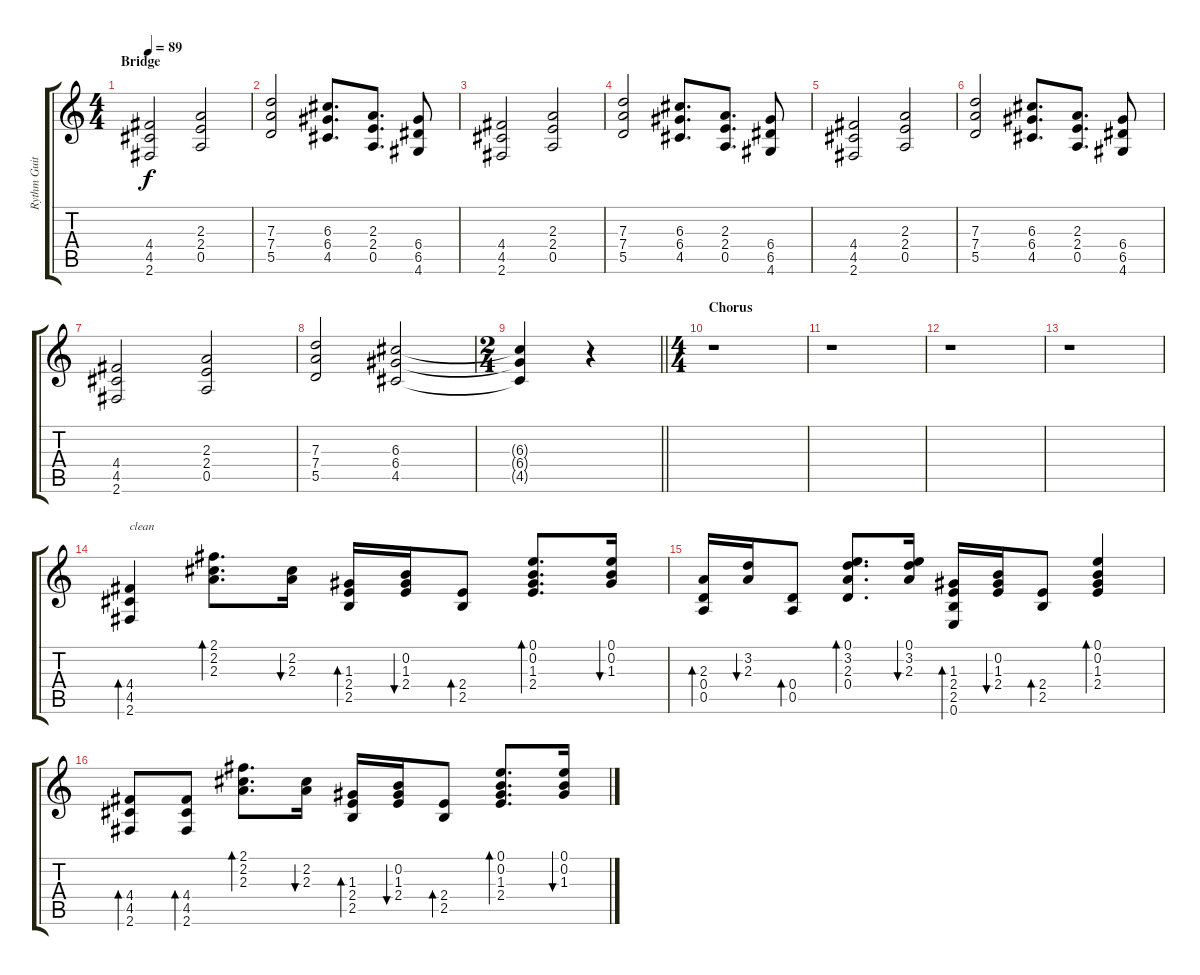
\track ("Rythm Guitar" "Rythm Guit") {instrument electricguitarclean}
\staff {score tabs}
\tuning (E4 B3 G3 D3 A2 E2) {hide}
\ts (4 4)
\section ("" "Bridge")
\tempo 89
\clef g2
\ks c
(4.4 4.5 2.6).2{dy f} (2.3 2.4 0.5).2 |
(7.3 7.4 5.5).2 (6.3 6.4 4.5).8{d} (2.3 2.4 0.5).8{d} (6.4 6.5 4.6).8 |
(4.4 4.5 2.6).2 (2.3 2.4 0.5).2 |
(7.3 7.4 5.5).2 (6.3 6.4 4.5).8{d} (2.3 2.4 0.5).8{d} (6.4 6.5 4.6).8 |
(4.4 4.5 2.6).2 (2.3 2.4 0.5).2 |
(7.3 7.4 5.5).2 (6.3 6.4 4.5).8{d} (2.3 2.4 0.5).8{d} (6.4 6.5 4.6).8 |
(4.4 4.5 2.6).2 (2.3 2.4 0.5).2 |
(7.3 7.4 5.5).2 (6.3 6.4 4.5).2 |
\ts (2 4)
\barLineRight lightlight
(6.3{t} 6.4{t} 4.5{t}).4 r.4 |
\ts (4 4)
\section ("" "Chorus")
r.1 |
r.1 |
r.1 |
r.1 |
(4.4 4.5 2.6).4{bd 30 txt "clean" instrument electricguitarclean} (2.1 2.2 2.3).8{d bd 30} (2.2 2.3).16{bu 30} (1.3 2.4 2.5).16{bd 30} (0.2 1.3 2.4).16{bu 30} (2.4 2.5).8{bd 30} (0.1 0.2 1.3 2.4).8{d bd 30} (0.1 0.2 1.3).16{bu 30} |
(2.3 0.4 0.5).16{bd 30} (3.2 2.3).16{bu 30} (0.4 0.5).8{bd 30} (0.1 3.2 2.3 0.4).8{d bd 30} (0.1 3.2 2.3).16{bu 30} (1.3 2.4 2.5 0.6).16{bd 30} (0.2 1.3 2.4).16{bu 30} (2.4 2.5).8{bd 30} (0.1 0.2 1.3 2.4).4{bd 30} |
(4.4 4.5 2.6).8{bd 30} (4.4 4.5 2.6).8{bd 30} (2.1 2.2 2.3).8{d bd 30} (2.2 2.3).16{bu 30} (1.3 2.4 2.5).16{bd 30} (0.2 1.3 2.4).16{bu 30} (2.4 2.5).8{bd 30} (0.1 0.2 1.3 2.4).8{d bd 30} (0.1 0.2 1.3).16{bu 30}
